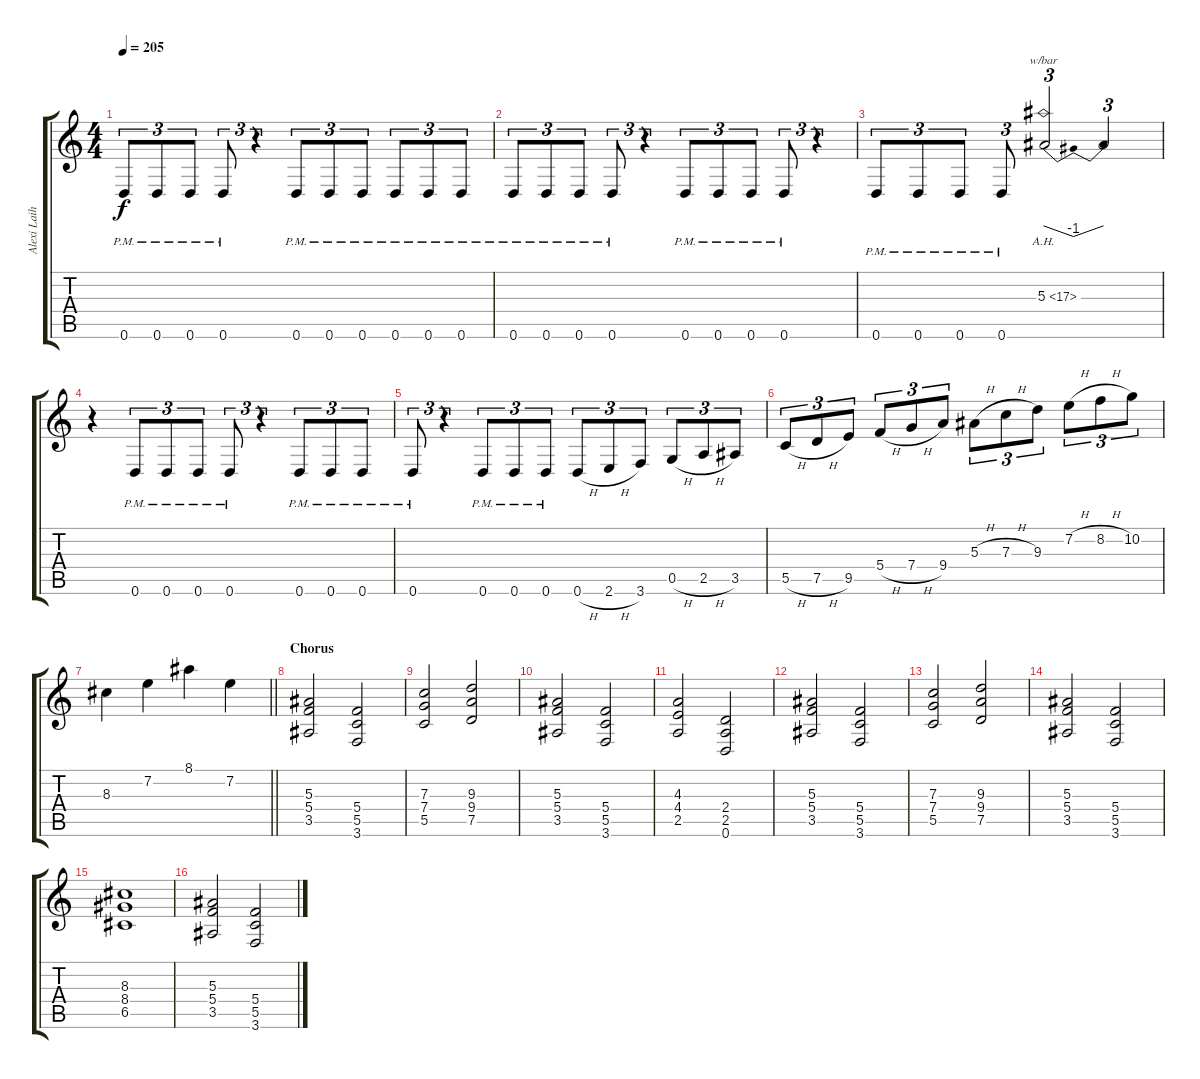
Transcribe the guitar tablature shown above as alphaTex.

\track ("Alexi Laiho" "Alexi Laih") {instrument distortionguitar}
\staff {score tabs}
\tuning (D4 A3 F3 C3 G2 D2) {hide}
\ts (4 4)
\tempo 205
\clef g2
\ks c
0.6{pm}.8{tu (3 2) dy f} 0.6{pm}.8{tu (3 2)} 0.6{pm}.8{tu (3 2)} 0.6{pm}.8{tu (3 2)} r.4{tu (3 2)} 0.6{pm}.8{tu (3 2)} 0.6{pm}.8{tu (3 2)} 0.6{pm}.8{tu (3 2)} 0.6{pm}.8{tu (3 2)} 0.6{pm}.8{tu (3 2)} 0.6{pm}.8{tu (3 2)} |
0.6{pm}.8{tu (3 2)} 0.6{pm}.8{tu (3 2)} 0.6{pm}.8{tu (3 2)} 0.6{pm}.8{tu (3 2)} r.4{tu (3 2)} 0.6{pm}.8{tu (3 2)} 0.6{pm}.8{tu (3 2)} 0.6{pm}.8{tu (3 2)} 0.6{pm}.8{tu (3 2)} r.4{tu (3 2)} |
0.6{pm}.8{tu (3 2)} 0.6{pm}.8{tu (3 2)} 0.6{pm}.8{tu (3 2)} 0.6{pm}.8{tu (3 2)} 5.3{ah 12}.2{tu (3 2) tbe (dip default 0 0 30 -4 44 -4 60 0)} 5.3{t}.2{tu (3 2)} |
r.4 0.6{pm}.8{tu (3 2)} 0.6{pm}.8{tu (3 2)} 0.6{pm}.8{tu (3 2)} 0.6{pm}.8{tu (3 2)} r.4{tu (3 2)} 0.6{pm}.8{tu (3 2)} 0.6{pm}.8{tu (3 2)} 0.6{pm}.8{tu (3 2)} |
0.6{pm}.8{tu (3 2)} r.4{tu (3 2)} 0.6{pm}.8{tu (3 2)} 0.6{pm}.8{tu (3 2)} 0.6{pm}.8{tu (3 2)} 0.6{h}.8{tu (3 2)} 2.6{h}.8{tu (3 2)} 3.6.8{tu (3 2)} 0.5{h}.8{tu (3 2)} 2.5{h}.8{tu (3 2)} 3.5.8{tu (3 2)} |
5.5{h}.8{tu (3 2)} 7.5{h}.8{tu (3 2)} 9.5.8{tu (3 2)} 5.4{h}.8{tu (3 2)} 7.4{h}.8{tu (3 2)} 9.4.8{tu (3 2)} 5.3{h}.8{tu (3 2)} 7.3{h}.8{tu (3 2)} 9.3.8{tu (3 2)} 7.2{h}.8{tu (3 2)} 8.2{h}.8{tu (3 2)} 10.2.8{tu (3 2)} |
\barLineRight lightlight
8.3.4 7.2.4 8.1.4 7.2.4 |
\section ("" "Chorus")
(5.3 5.4 3.5).2 (5.4 5.5 3.6).2 |
(7.3 7.4 5.5).2 (9.3 9.4 7.5).2 |
(5.3 5.4 3.5).2 (5.4 5.5 3.6).2 |
(4.3 4.4 2.5).2 (2.4 2.5 0.6).2 |
(5.3 5.4 3.5).2 (5.4 5.5 3.6).2 |
(7.3 7.4 5.5).2 (9.3 9.4 7.5).2 |
(5.3 5.4 3.5).2 (5.4 5.5 3.6).2 |
(8.3 8.4 6.5).1 |
(5.3 5.4 3.5).2 (5.4 5.5 3.6).2
